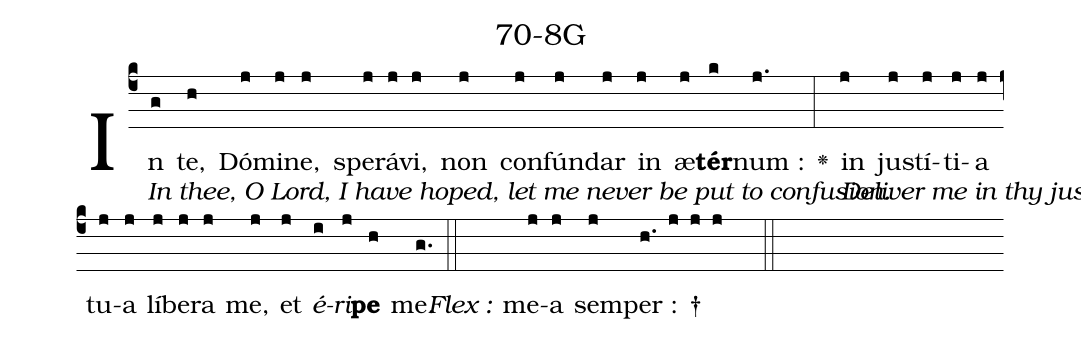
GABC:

name: 70-8G;
%%
(c4)In[In thee, O Lord, I have hoped, let me never be put to confusion.](g) te,(h) Dó(j)mi(j)ne,(j) spe(j)rá(j)vi,(j) non(j) con(j)fún(j)dar(j) in(j) æ(j)<b>tér</b>(k)num :(j.) <v>\greheightstar</v>(:) in[Deliver me in thy justice, and rescue me.](j) ju(j)stí(j)ti(j)a(j) tu(j)a(j) lí(j)be(j)ra(j) me,(j) et(j) <i>é</i>(i)<i>ri</i>(j)<b>pe</b>(h) me.(g.) (::)
<i>Flex :</i>()  me(j)a(j) sem(j)per : †(h. j j j  ::)

%E(j) u(j) o(i) u(j) a(h) e.(g.) (::)
